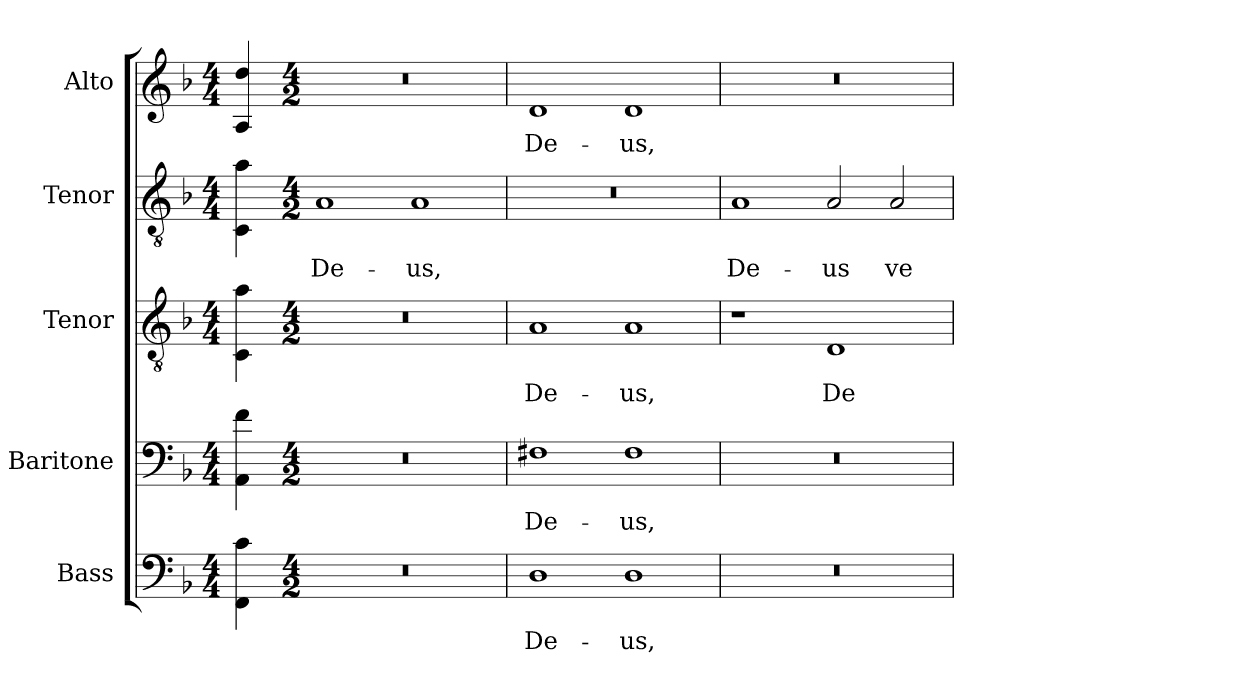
**kern	**text	**kern	**text	**kern	**text	**kern	**text	**kern	**text
*part5	*part5	*part4	*part4	*part3	*part3	*part2	*part2	*part1	*part1
*staff5	*staff5	*staff4	*staff4	*staff3	*staff3	*staff2	*staff2	*staff1	*staff1
*I"Bass	*	*I"Baritone	*	*I"Tenor	*	*I"Tenor	*	*I"Alto	*
*I'B.	*	*I'Bar.	*	*I'T.	*	*I'T.	*	*I'A.	*
!!LO:PB:g=z
*clefF4	*	*clefF4	*	*clefGv2	*	*clefGv2	*	*clefG2	*
*	*	*	*	*ITrd7c12	*	*ITrd7c12	*	*	*
*k[b-]	*	*k[b-]	*	*k[b-]	*	*k[b-]	*	*k[b-]	*
*F:	*	*F:	*	*F:	*	*F:	*	*F:	*
*M4/4	*	*M4/4	*	*M4/4	*	*M4/4	*	*M4/4	*
=	=	=	=	=	=	=	=	=	=
4FFi\ 4ci	.	4AAi\ 4fi	.	4CCi\ 4Ai	.	4CCi\ 4Ai	.	4Ai/ 4ddi	.
=1-	=1-	=1-	=1-	=1-	=1-	=1-	=1-	=1-	=1-
*M4/2	*	*M4/2	*	*M4/2	*	*M4/2	*	*M4/2	*
!LO:N:vis=1	!	!LO:N:vis=1	!	!LO:N:vis=1	!	!	!	!	!
!	!	!	!	!	!	!	!LO:LY:b:color=#000000	!LO:N:vis=1	!
0r	.	0r	.	0r	.	1AAi	De-	0r	.
!	!	!	!	!	!	!	!LO:LY:b:color=#000000	!	!
.	.	.	.	.	.	1AAi	-us,	.	.
=2	=2	=2	=2	=2	=2	=2	=2	=2	=2
!	!LO:LY:b:color=#000000	!	!	!	!	!	!	!	!
!	!	!	!LO:LY:b:color=#000000	!	!	!	!	!	!
!	!	!	!	!	!LO:LY:b:color=#000000	!LO:N:vis=1	!	!	!
!	!	!	!	!	!	!	!	!	!LO:LY:b:color=#000000
1Di	De-	1F#Xi	De-	1AAi	De-	0r	.	1di	De-
!	!LO:LY:b:color=#000000	!	!	!	!	!	!	!	!
!	!	!	!LO:LY:b:color=#000000	!	!	!	!	!	!
!	!	!	!	!	!LO:LY:b:color=#000000	!	!	!	!
!	!	!	!	!	!	!	!	!	!LO:LY:b:color=#000000
1Di	-us,	1F#i	-us,	1AAi	-us,	.	.	1di	-us,
=3	=3	=3	=3	=3	=3	=3	=3	=3	=3
!LO:N:vis=1	!	!LO:N:vis=1	!	!	!	!	!	!	!
!	!	!	!	!	!	!	!LO:LY:b:color=#000000	!LO:N:vis=1	!
0r	.	0r	.	1r	.	1AAi	De-	0r	.
!	!	!	!	!	!LO:LY:b:color=#000000	!	!	!	!
!	!	!	!	!	!	!	!LO:LY:b:color=#000000	!	!
.	.	.	.	1DDi	De-	2AAi/	-us	.	.
!	!	!	!	!	!	!	!LO:LY:b:color=#000000	!	!
.	.	.	.	.	.	2AAi/	ve-	.	.
=	=	=	=	=	=	=	=	=	=
*-	*-	*-	*-	*-	*-	*-	*-	*-	*-
